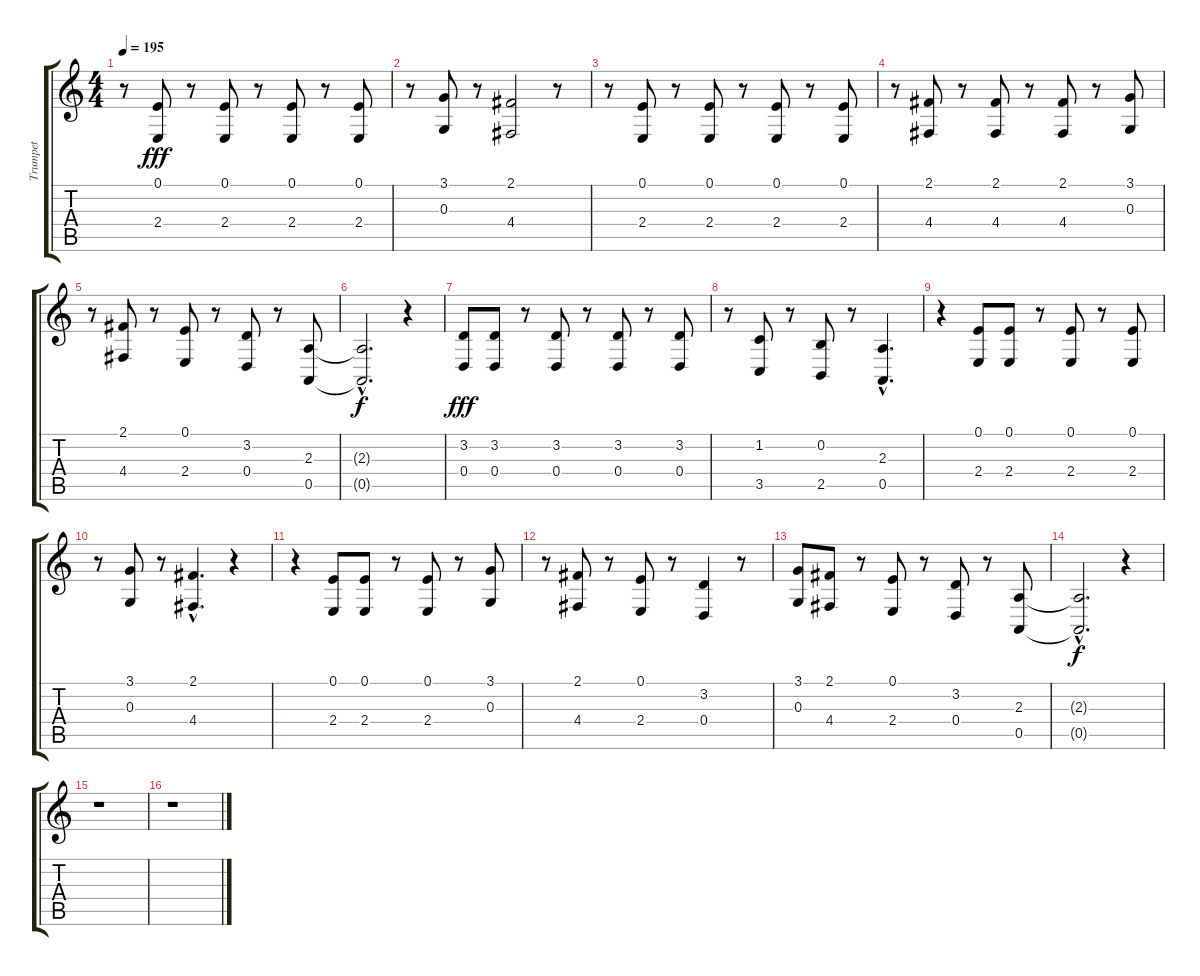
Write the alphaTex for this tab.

\track ("Trumpet" "Trumpet") {instrument trumpet}
\staff {score tabs}
\tuning (E4 B3 G3 D3 A2 E2) {hide}
\ts (4 4)
\tempo 195
\clef g2
\ks c
r.8{dy fff} (0.1 2.4).8 r.8 (0.1 2.4).8 r.8 (0.1 2.4).8 r.8 (0.1 2.4).8 |
r.8 (3.1 0.3).8 r.8 (2.1 4.4).2 r.8 |
r.8 (0.1 2.4).8 r.8 (0.1 2.4).8 r.8 (0.1 2.4).8 r.8 (0.1 2.4).8 |
r.8 (2.1 4.4).8 r.8 (2.1 4.4).8 r.8 (2.1 4.4).8 r.8 (3.1 0.3).8 |
r.8 (2.1 4.4).8 r.8 (0.1 2.4).8 r.8 (3.2 0.4).8 r.8 (2.3 0.5).8 |
(2.3{hac t} 0.5{hac t}).2{d dy f} r.4 |
(3.2 0.4).8{dy fff} (3.2 0.4).8 r.8 (3.2 0.4).8 r.8 (3.2 0.4).8 r.8 (3.2 0.4).8 |
r.8 (1.2 3.5).8 r.8 (0.2 2.5).8 r.8 (2.3{hac} 0.5{hac}).4{d} |
r.4 (0.1 2.4).8 (0.1 2.4).8 r.8 (0.1 2.4).8 r.8 (0.1 2.4).8 |
r.8 (3.1 0.3).8 r.8 (2.1{hac} 4.4{hac}).4{d} r.4 |
r.4 (0.1 2.4).8 (0.1 2.4).8 r.8 (0.1 2.4).8 r.8 (3.1 0.3).8 |
r.8 (2.1 4.4).8 r.8 (0.1 2.4).8 r.8 (3.2 0.4).4 r.8 |
(3.1 0.3).8 (2.1 4.4).8 r.8 (0.1 2.4).8 r.8 (3.2 0.4).8 r.8 (2.3 0.5).8 |
(2.3{hac t} 0.5{hac t}).2{d dy f} r.4 |
r.1 |
r.1
